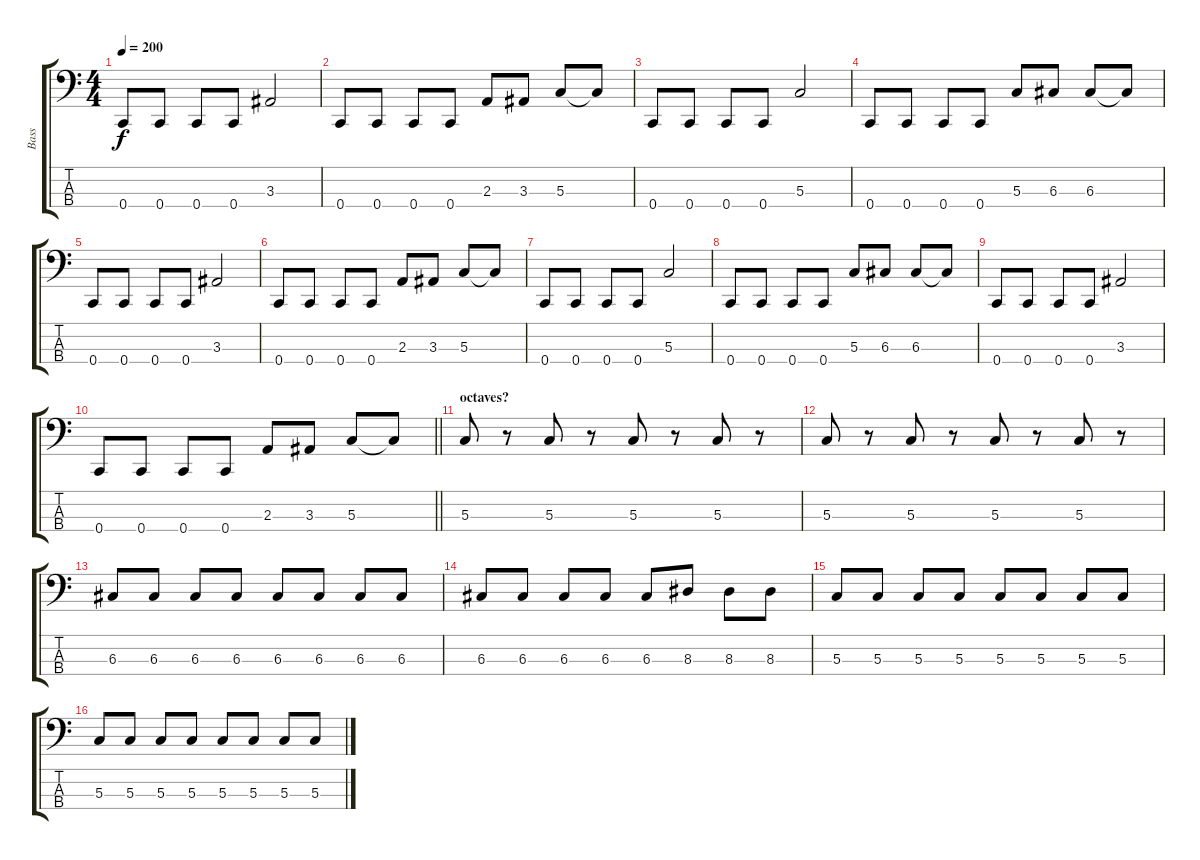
\track ("Bass" "Bass") {instrument electricbasspick bank 255}
\staff {score tabs}
\tuning (F2 C2 G1 C1) {hide}
\ts (4 4)
\tempo 200
\clef f4
\ks c
0.4.8{dy f} 0.4.8 0.4.8 0.4.8 3.3.2 |
0.4.8 0.4.8 0.4.8 0.4.8 2.3.8 3.3.8 5.3.8 5.3{t}.8 |
0.4.8 0.4.8 0.4.8 0.4.8 5.3.2 |
0.4.8 0.4.8 0.4.8 0.4.8 5.3.8 6.3.8 6.3.8 6.3{t}.8 |
0.4.8 0.4.8 0.4.8 0.4.8 3.3.2 |
0.4.8 0.4.8 0.4.8 0.4.8 2.3.8 3.3.8 5.3.8 5.3{t}.8 |
0.4.8 0.4.8 0.4.8 0.4.8 5.3.2 |
0.4.8 0.4.8 0.4.8 0.4.8 5.3.8 6.3.8 6.3.8 6.3{t}.8 |
0.4.8 0.4.8 0.4.8 0.4.8 3.3.2 |
\barLineRight lightlight
0.4.8 0.4.8 0.4.8 0.4.8 2.3.8 3.3.8 5.3.8 5.3{t}.8 |
\section ("" "octaves?")
5.3.8 r.8 5.3.8 r.8 5.3.8 r.8 5.3.8 r.8 |
5.3.8 r.8 5.3.8 r.8 5.3.8 r.8 5.3.8 r.8 |
6.3.8 6.3.8 6.3.8 6.3.8 6.3.8 6.3.8 6.3.8 6.3.8 |
6.3.8 6.3.8 6.3.8 6.3.8 6.3.8 8.3.8 8.3.8 8.3.8 |
5.3.8 5.3.8 5.3.8 5.3.8 5.3.8 5.3.8 5.3.8 5.3.8 |
5.3.8 5.3.8 5.3.8 5.3.8 5.3.8 5.3.8 5.3.8 5.3.8
